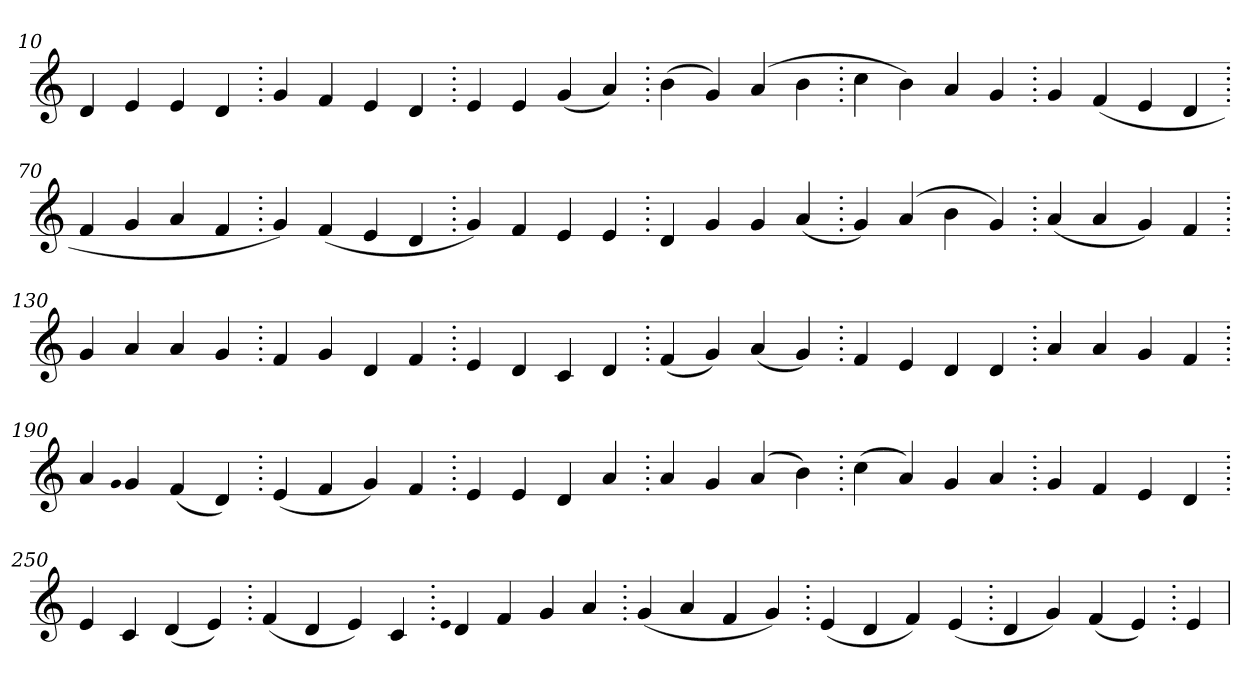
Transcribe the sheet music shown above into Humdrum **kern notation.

**kern
*part1
*staff1
*clefG2
=10.
4d
4e
4e
4d
=20.
4g
4f
4e
4d
=30.
4e
4e
(>4g
4a)
=40.
(>4b
4g)
(>4a
4b
=50.
4cc
4b)
4a
4g
=60.
4g
(>4f
4e
4d
=70.
4f
4g
4a
4f
=80.
4g)
(>4f
4e
4d
=90.
4g)
4f
4e
4e
=100.
4d
4g
4g
(>4a
=110.
4g)
(>4a
4b
4g)
=120.
(>4a
4a
4g)
4f
=130.
4g
4a
4a
4g
=140.
4f
4g
4d
4f
=150.
4e
4d
4c
4d
=160.
(>4f
4g)
(>4a
4g)
=170.
4f
4e
4d
4d
=180.
4a
4a
4g
4f
=190.
4a
qqg
4g
(>4f
4d)
=200.
(>4e
4f
4g)
4f
=210.
4e
4e
4d
4a
=220.
4a
4g
(>4a
4b)
=230.
(>4cc
4a)
4g
4a
=240.
4g
4f
4e
4d
=250.
4e
4c
(>4d
4e)
=260.
(>4f
4d
4e)
(>4c
=270.
qqe
4d
4f
4g
4a
=280.
(>4g
4a
4f
4g)
=290.
(>4e
4d
4f)
(>4e
=300.
4d
4g)
(>4f
4e)
=310.
4e
=
*-
